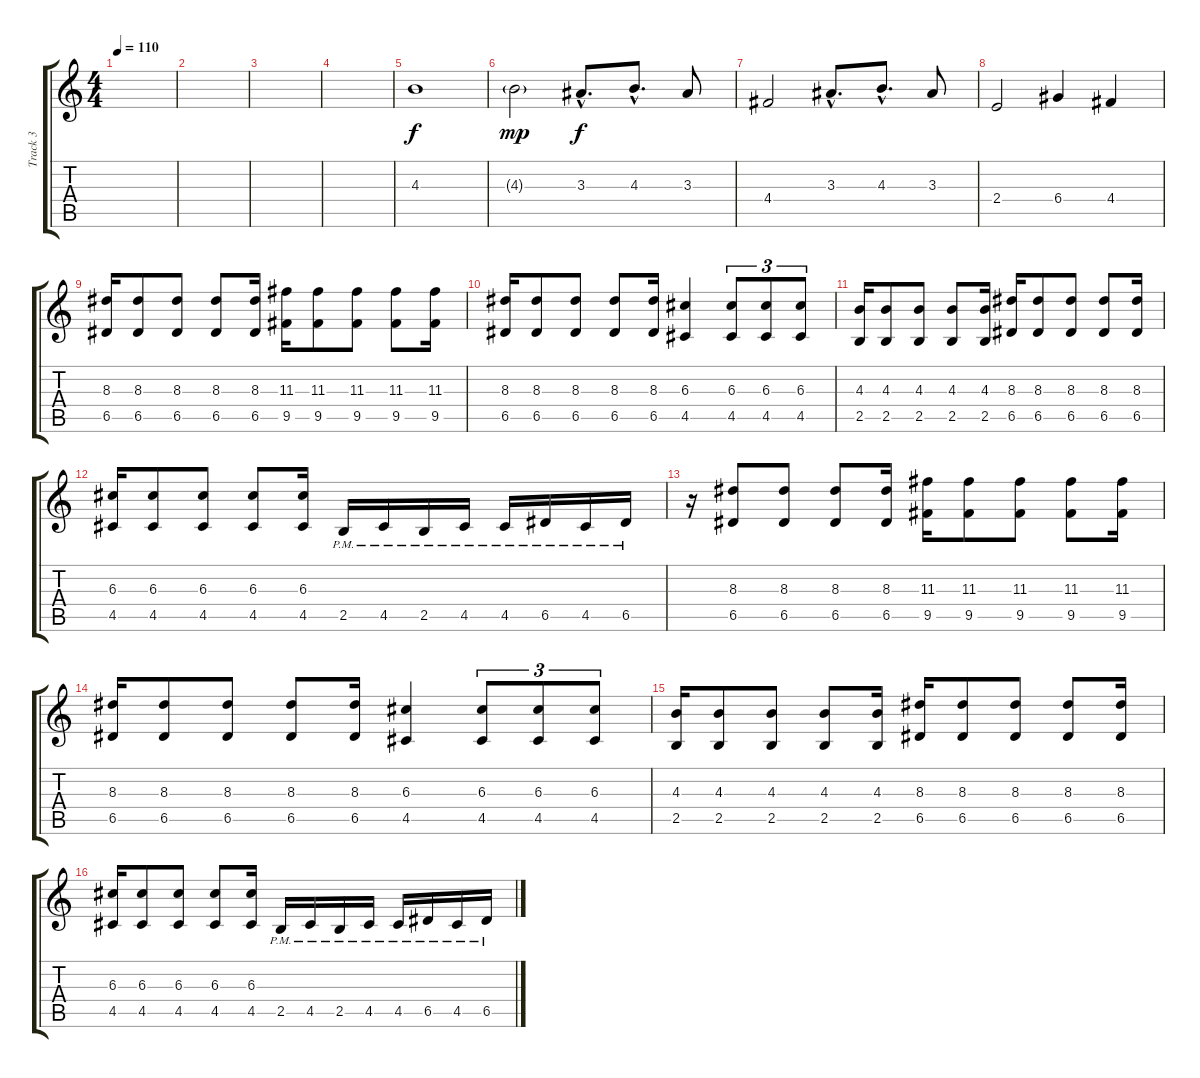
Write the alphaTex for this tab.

\track ("Track 3" "Track 3") {instrument distortionguitar}
\staff {score tabs}
\tuning (E4 B3 G3 D3 A2 E2) {hide}
\ts (4 4)
\tempo 110
\clef g2
\ks c
|
|
|
|
4.3.1 |
4.3{g}.2{dy mp} 3.3{hac}.8{d dy f} 4.3{hac}.8{d} 3.3.8 |
4.4.2 3.3{hac}.8{d} 4.3{hac}.8{d} 3.3.8 |
2.4.2 6.4.4 4.4.4 |
(8.3 6.5).16 (8.3 6.5).8 (8.3 6.5).8 (8.3 6.5).8 (8.3 6.5).16 (11.3 9.5).16 (11.3 9.5).8 (11.3 9.5).8 (11.3 9.5).8 (11.3 9.5).16 |
(8.3 6.5).16 (8.3 6.5).8 (8.3 6.5).8 (8.3 6.5).8 (8.3 6.5).16 (6.3 4.5).4 (6.3 4.5).8{tu (3 2)} (6.3 4.5).8{tu (3 2)} (6.3 4.5).8{tu (3 2)} |
(4.3 2.5).16 (4.3 2.5).8 (4.3 2.5).8 (4.3 2.5).8 (4.3 2.5).16 (8.3 6.5).16 (8.3 6.5).8 (8.3 6.5).8 (8.3 6.5).8 (8.3 6.5).16 |
(6.3 4.5).16 (6.3 4.5).8 (6.3 4.5).8 (6.3 4.5).8 (6.3 4.5).16 2.5{pm}.16 4.5{pm}.16 2.5{pm}.16 4.5{pm}.16 4.5{pm}.16 6.5{pm}.16 4.5{pm}.16 6.5{pm}.16 |
r.16 (8.3 6.5).8 (8.3 6.5).8 (8.3 6.5).8 (8.3 6.5).16 (11.3 9.5).16 (11.3 9.5).8 (11.3 9.5).8 (11.3 9.5).8 (11.3 9.5).16 |
(8.3 6.5).16 (8.3 6.5).8 (8.3 6.5).8 (8.3 6.5).8 (8.3 6.5).16 (6.3 4.5).4 (6.3 4.5).8{tu (3 2)} (6.3 4.5).8{tu (3 2)} (6.3 4.5).8{tu (3 2)} |
(4.3 2.5).16 (4.3 2.5).8 (4.3 2.5).8 (4.3 2.5).8 (4.3 2.5).16 (8.3 6.5).16 (8.3 6.5).8 (8.3 6.5).8 (8.3 6.5).8 (8.3 6.5).16 |
(6.3 4.5).16 (6.3 4.5).8 (6.3 4.5).8 (6.3 4.5).8 (6.3 4.5).16 2.5{pm}.16 4.5{pm}.16 2.5{pm}.16 4.5{pm}.16 4.5{pm}.16 6.5{pm}.16 4.5{pm}.16 6.5{pm}.16
